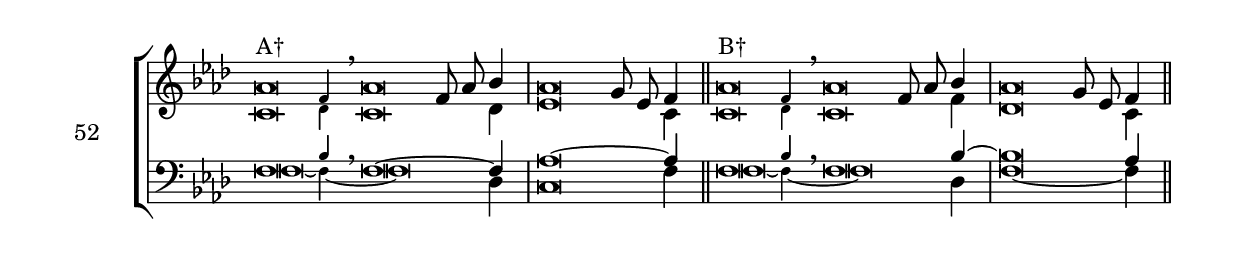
\version "2.18.2"
\version "2.18.2"

divisioMinima = {
    \bar ""
    \once \override BreathingSign.stencil = #ly:breathing-sign::divisio-minima
    \once \override BreathingSign.Y-offset = #0
    \breathe
}

dm = {
    \bar ""
    \once \override BreathingSign.stencil = #ly:breathing-sign::divisio-maior
    \once \override BreathingSign.Y-offset = #0
    \breathe
}
divisioMaxima = {
    \bar ""
    \once \override BreathingSign.stencil = #ly:breathing-sign::divisio-maxima
    \once \override BreathingSign.Y-offset = #0
    \breathe
}

fi = { \bar "||" }
ll = { \once \override LyricText.self-alignment-X = #LEFT }
sm = { \set melismaBusyProperties = #'() }
usm = { \unset melismaBusyProperties }

global = {
    \key f \minor
    \cadenzaOn
    \set tieWaitForNote = ##t
    \autoBeamOff
    %\hide Staff.Stem
}

sopranoOneFlex = { \afterGrace aes'\breve^"A†" f'4 \breathe  aes'\breve f'8 aes' bes'4 \bar "|" aes'\breve g'8 ees' f'4 \bar "||" }
sopranoOne = { aes'\breve^"A" f'8 aes' bes'4 \bar "|" aes'\breve g'8 ees' f'4 \bar "||" }
sopranoTwoFlex = { \afterGrace aes'\breve^"B†" f'4 \breathe  aes'\breve f'8 aes' bes'4 \bar "|" aes'\breve g'8 ees' f'4 \bar "||" }
sopranoTwo = { aes'\breve^"B" f'8 aes' bes'4 \bar "|" aes'\breve g'8 ees' f'4 \bar "||" }

altoOneFlex = { \afterGrace c'\breve des'4 c'\breve s4 des'4 ees'\breve s4 c'4 }
altoOne = { c'\breve s4 des'4 ees'\breve s4 c'4 }
altoTwoFlex = { \afterGrace c'\breve des'4 c'\breve s4 f'4 des'\breve s4 c'4 }
altoTwo = { c'\breve s4 f'4 des'\breve s4 c'4 }

tenorOneFlex = { \afterGrace f\breve bes4 \breathe f\breve~ s4 f4 \bar "|" aes\breve~ s4 aes4 \bar "||" }
tenorOne = { f\breve~ s4 f4 \bar "|" aes\breve~ s4 aes4 \bar "||" }
tenorTwoFlex = { \afterGrace f\breve bes4 \breathe f\breve s4 bes4~ \bar "|" bes\breve s4 aes4 \bar "||" }
tenorTwo = { f\breve s4 bes4~ \bar "|" bes\breve s4 aes4 \bar "||" }

bassOneFlex = { \afterGrace f\breve~ f4~ f\breve s4 des4 c\breve s4 f4 }
bassOne = { f\breve s4 des4 c\breve s4 f4 }
bassTwoFlex = { \afterGrace f\breve~ f4~ f\breve s4 des4 f\breve~ s4 f4 }
bassTwo = { f\breve s4 des4 f\breve~ s4 f4 }




sopMusic = {
    \global
    \voiceOne
    \sopranoOneFlex
    \sopranoTwoFlex
}
altoMusic = {
    \global
    \voiceTwo
    \altoOneFlex
    \altoTwoFlex
    %\altoOne
    %\altoTwo
}
tenorMusic = {
    \global
    \voiceOne
    \tenorOneFlex
    \tenorTwoFlex
    %\tenorOne
    %\tenorTwo
}
bassMusic = {
    \global
    \voiceTwo
    \bassOneFlex
    \bassTwoFlex
    %\bassOne
    %\bassTwo
}

\score {

    \header {
        %piece = \markup { \fontsize #2 \bold "LBI_3a" }
    }
    <<
        \transpose e e {



            \new ChoirStaff \with { instrumentName = #"52" } % LBI_13b
            <<
                \new Staff ="up"
                <<
                    \clef treble
                    \accidentalStyle forget
                    \new Voice = "Soprano" \sopMusic
                    \new Voice = "Alto" \altoMusic
                >>
                \new Staff ="down"
                <<
                    \clef bass
                    \accidentalStyle forget
                    \new Voice = "Tenor" \tenorMusic
                    \new Voice = "Bass" \bassMusic
                >>
            >>
        }
    >>

    \layout 
    { 
        ragged-last = ##t
        \context 
        { 
            \Staff 
            \remove Time_signature_engraver 
        } 

    } 

}
